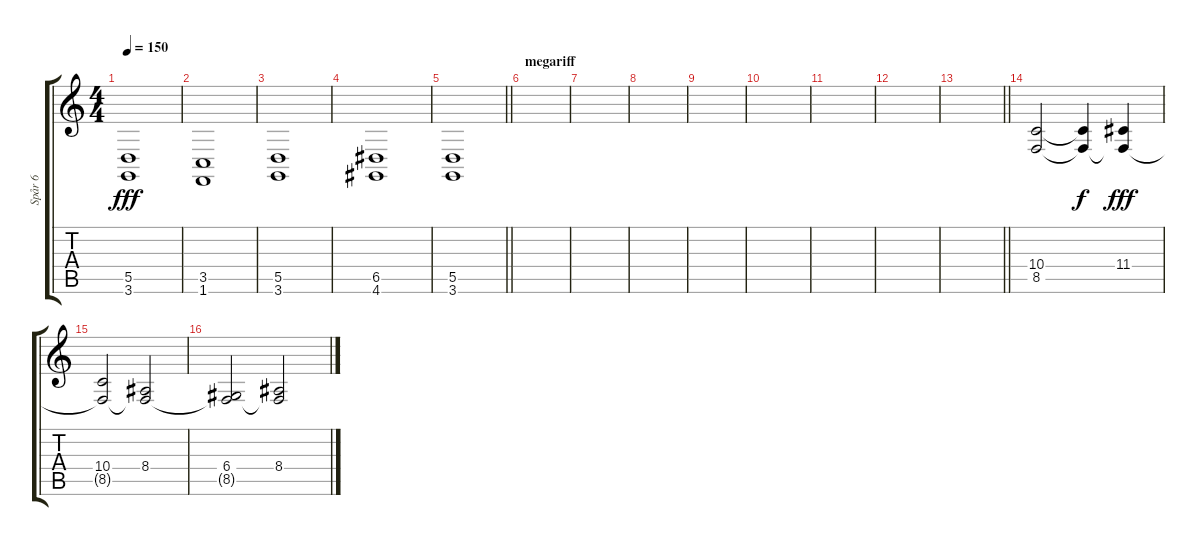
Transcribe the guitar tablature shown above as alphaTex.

\track ("Spår 6" "Spår 6") {instrument stringensemble1}
\staff {score tabs}
\tuning (E4 B3 G3 D3 A2 E2) {hide}
\ts (4 4)
\tempo 150
\clef g2
\ks c
(5.5 3.6).1{dy fff} |
(3.5 1.6).1 |
(5.5 3.6).1 |
(6.5 4.6).1 |
\barLineRight lightlight
(5.5 3.6).1 |
\section ("" "megariff")
|
|
|
|
|
|
|
\barLineRight lightlight
|
(10.4 8.5).2 (10.4{t} 8.5{t}).4{dy f} (11.4 8.5{t}).4{dy fff} |
(10.4 8.5{t}).2 (8.4 8.5{t}).2 |
(6.4 8.5{t}).2 (8.4 8.5{t}).2
